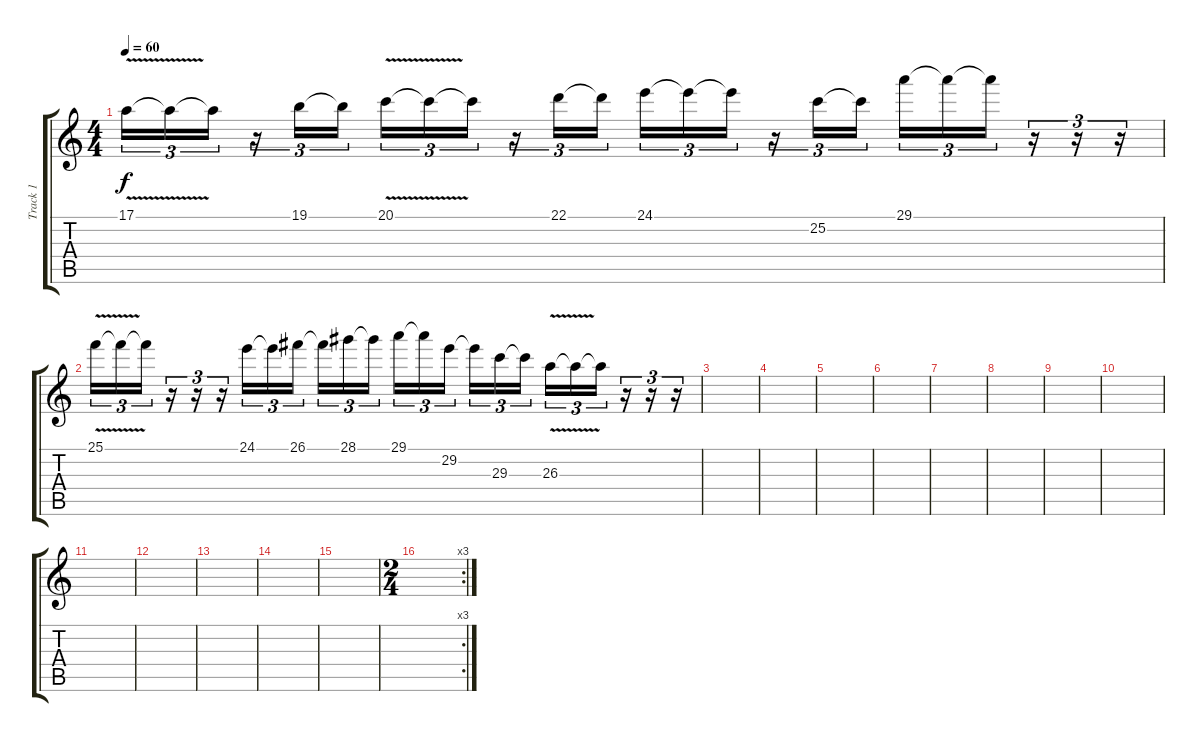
\track ("Track 1" "Track 1") {instrument vibraphone}
\staff {score tabs}
\tuning (E4 B3 G3 D3 A2 E2) {hide}
\ts (4 4)
\tempo 60
\clef g2
\ks c
17.1{v}.16{tu (3 2) dy f} 17.1{t}.16{tu (3 2)} 17.1{t}.16{tu (3 2)} r.16{tu (3 2)} 19.1.16{tu (3 2)} 19.1{t}.16{tu (3 2)} 20.1{v}.16{tu (3 2)} 20.1{t}.16{tu (3 2)} 20.1{t}.16{tu (3 2)} r.16{tu (3 2)} 22.1.16{tu (3 2)} 22.1{t}.16{tu (3 2)} 24.1.16{tu (3 2)} 24.1{t}.16{tu (3 2)} 24.1{t}.16{tu (3 2)} r.16{tu (3 2)} 25.2.16{tu (3 2)} 25.2{t}.16{tu (3 2)} 29.1.16{tu (3 2)} 29.1{t}.16{tu (3 2)} 29.1{t}.16{tu (3 2)} r.16{tu (3 2)} r.16{tu (3 2)} r.16{tu (3 2)} |
25.1{v}.16{tu (3 2)} 25.1{t}.16{tu (3 2)} 25.1{t}.16{tu (3 2)} r.16{tu (3 2)} r.16{tu (3 2)} r.16{tu (3 2)} 24.1.16{tu (3 2)} 24.1{t}.16{tu (3 2)} 26.1.16{tu (3 2) beam splitsecondary} 26.1{t}.16{tu (3 2)} 28.1.16{tu (3 2)} 28.1{t}.16{tu (3 2)} 29.1.16{tu (3 2)} 29.1{t}.16{tu (3 2)} 29.2.16{tu (3 2) beam splitsecondary} 29.2{t}.16{tu (3 2)} 29.3.16{tu (3 2)} 29.3{t}.16{tu (3 2)} 26.3{v}.16{tu (3 2)} 26.3{t}.16{tu (3 2)} 26.3{t}.16{tu (3 2)} r.16{tu (3 2)} r.16{tu (3 2)} r.16{tu (3 2)} |
|
|
|
|
|
|
|
|
|
|
|
|
|
\rc 3
\ts (2 4)
